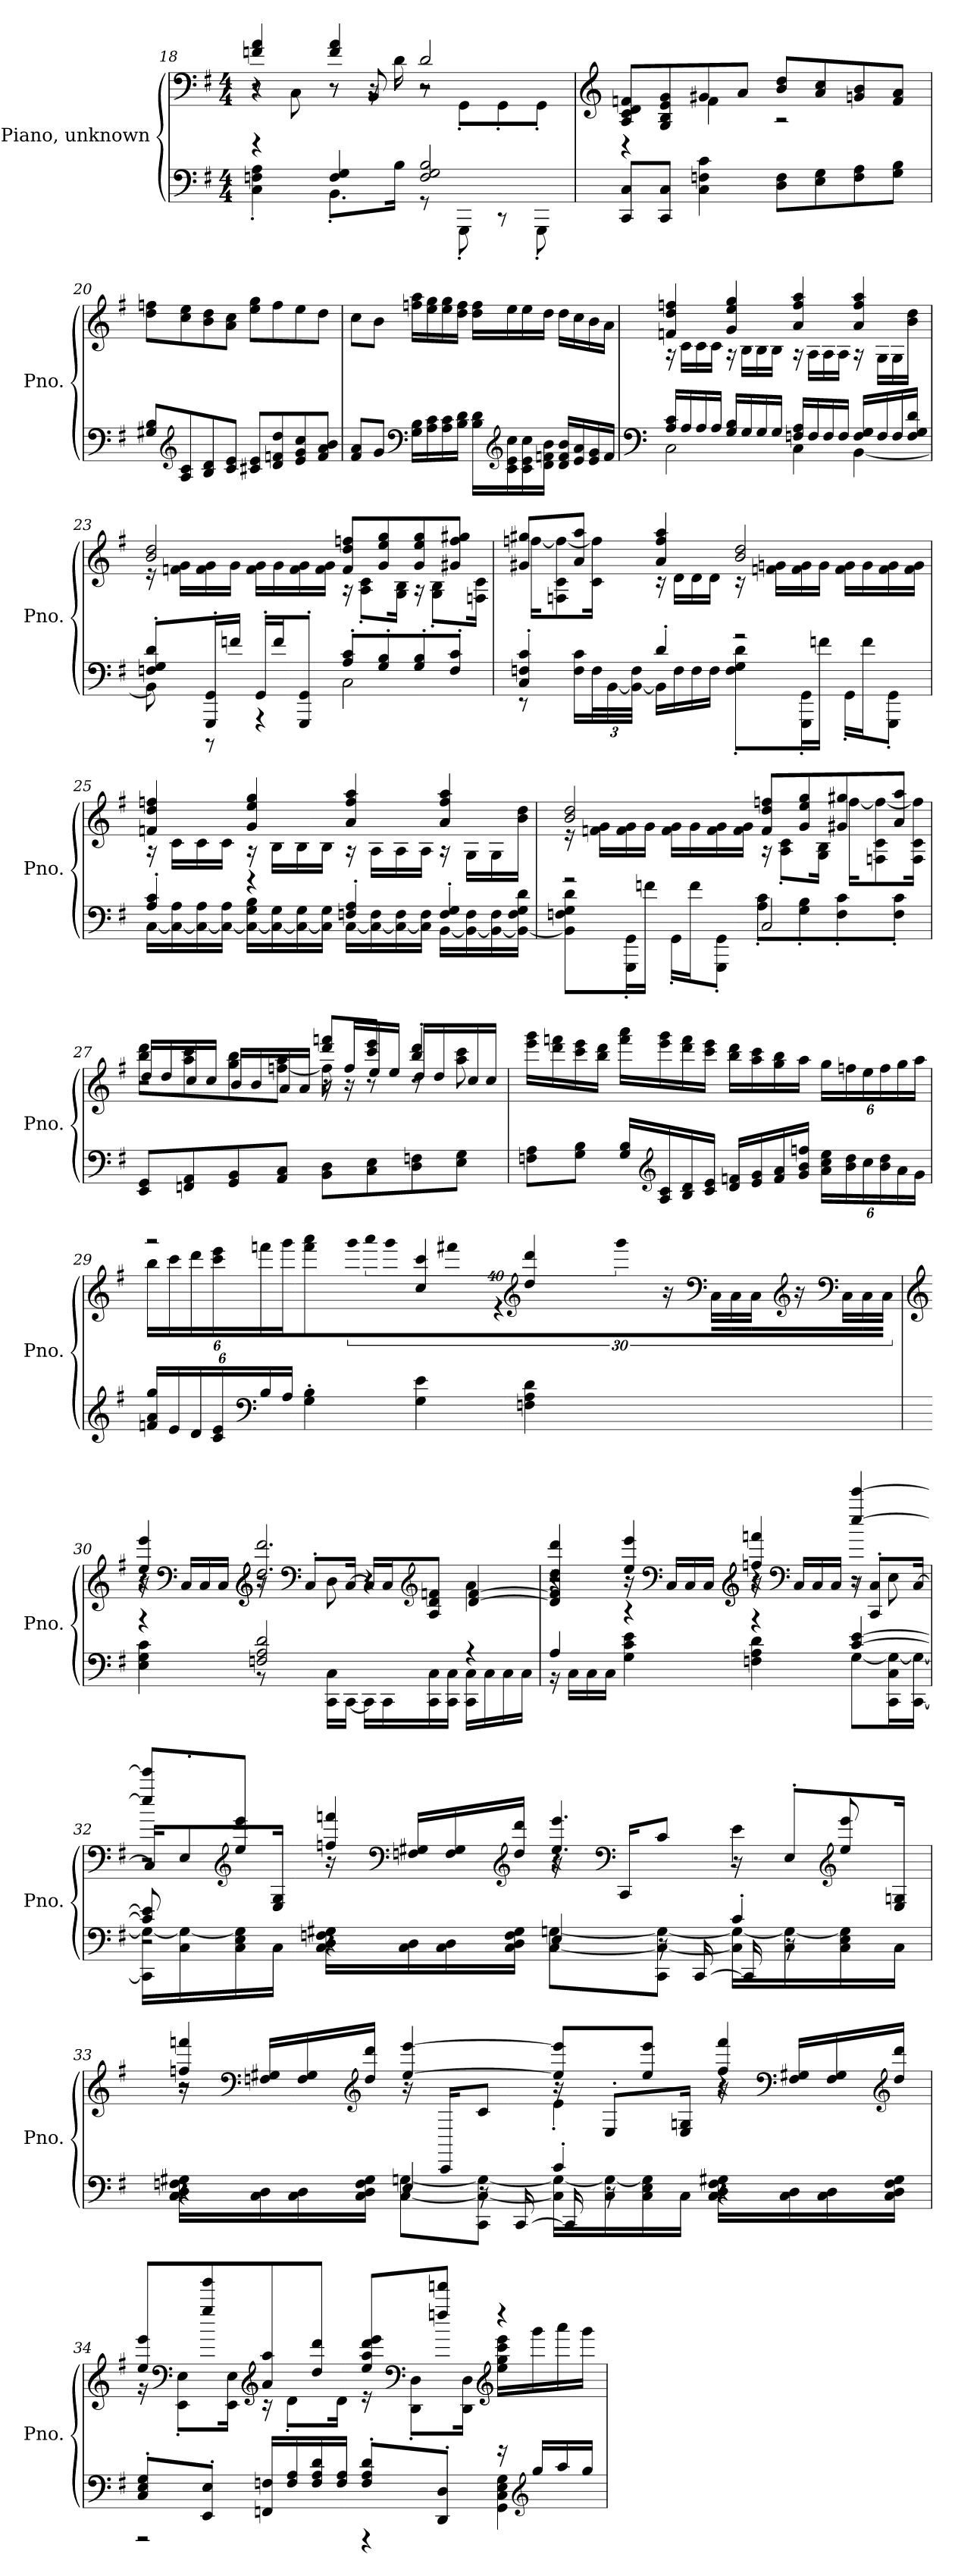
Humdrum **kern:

**kern	**kern
*part1	*part1
*staff2	*staff1
*I"Piano, unknown	*
*I'Pno.	*
!!LO:LB:g=z
*clefF4	*clefF4
*k[f#]	*k[f#]
*M4/4	*M4/4
=18	=18
*^	*^
*	*	*	*^
4r	4C\' 4Fn\' 4A\'	4fn/ 4a/	8r	4r
.	.	.	8C\	.
4F/ 4G/	8.BB'\L	4f/ 4a/	8r	8r
.	.	.	16r	8BB/
.	16B\Jk	.	16d\	.
2F/ 2G/ 2B/	8r	2d/	8r	2r
.	8GGG'\	.	8GG'\L	.
.	8r	.	8GG'\	.
.	8GGG'\	.	8GG'\J	.
*v	*v	*	*	*
*	*v	*v	*v
=19	=19
*	*clefG2
*	*^
8CC/ 8C/L	8A/ 8c/ 8d/ 8fn/L	4r
8CC/ 8C/J	8G/ 8B/ 8e/ 8g/	.
4C\ 4Fn\ 4c\	8g#X/	4f\
.	8a/J	.
8D\ 8F\L	8b/ 8dd/L	2r
8E\ 8G\	8a/ 8cc/	.
8F\ 8A\	8gn/ 8b/	.
8G\ 8B\J	8f/ 8a/J	.
*	*v	*v
=20	=20
8G#X/ 8B/L	8dd\ 8ffn\L
*clefG2	*
8A/ 8c/	8cc\ 8ee\
8B/ 8d/	8b\ 8dd\
8c/ 8e/J	8a\ 8cc\J
8c#X/ 8e/L	8ee\ 8gg\L
8d/ 8fn/ 8dd/	8ff\
8e/ 8g/ 8cc/	8ee\
8f/ 8a/ 8b/J	8dd\J
!!LO:PB:g=z
=21	=21
8f#/ 8a/L	8cc\L
8g/J	8b\J
*clefF4	*
16G\ 16B\LL	16ffn\ 16aa\LL
16A\ 16c\	16ee\ 16gg\
16A\ 16c\	16ee\ 16gg\
16B\ 16d\JJ	16dd\ 16ff\JJ
16B\ 16d\LL	16dd\ 16ff\LL
*clefG2	*
16c\ 16e\ 16cc\	16ee\
16c\ 16e\ 16cc\	16ee\
16d\ 16fn\ 16b\JJ	16dd\JJ
16d/ 16f/ 16b/LL	16dd\LL
16e/ 16a/	16cc\
16e/ 16g/	16b\
16f/JJ	16a\JJ
=22	=22
*clefF4	*
*^	*^
16A/ 16c/LL	2C\	4fn/ 4dd/ 4ffn/	16r
16A/	.	.	16c\LL
16A/	.	.	16c\
16A/JJ	.	.	16c\JJ
16G/ 16B/LL	.	4g/ 4ee/ 4gg/	16r
16G/	.	.	16B\LL
16G/	.	.	16B\
16G/JJ	.	.	16B\JJ
16Fn/ 16A/LL	4C\	4a/ 4ff/ 4aa/	16r
16F/	.	.	16A\LL
16F/	.	.	16A\
16F/JJ	.	.	16A\JJ
16F/ 16G/LL	[4BB\	4a/ 4ff/ 4aa/	16r
16F/	.	.	16G\LL
16F/	.	.	16G\
16F/ 16G/ 16d/JJ	.	.	16b\ 16dd\JJ
!!LO:LB:g=z	!!
=23	=23	=23	=23
8Fn/' 8G/' 8d/'L	8BB\]	2b/ 2dd/	16r
.	.	.	16fn\ 16g\LL
16GGG/' 16GG/'L	8r	.	16f\ 16g\
16fn/JJ	.	.	16g\JJ
16GG'/LL	4r	.	16f\ 16g\LL
16f/J	.	.	16g\
8GGG/' 8GG/'J	.	.	16f\ 16g\
.	.	.	16f\ 16g\JJ
8A/' 8c/'L	2C\	8f/ 8dd/ 8ffn/L	16r
.	.	.	8A\' 8c\'L
8G/' 8B/'	.	8g/ 8ee/ 8gg/	.
.	.	.	16G\ 16B\Jk
8G/' 8B/'	.	8g/ 8ee/ 8gg/	16r
.	.	.	8G\' 8B\'L
8F/' 8c/'J	.	8g#X/ 8ff/ 8gg#X/J	.
.	.	.	16Fn\ 16c\Jk
!!LO:LB:g=z	!!
=24	=24	=24	=24
4C/' 4Fn/' 4c/'	8r	8g#X/ 8gg#X/L	[16ffn\KL
.	.	.	8Fn\ 8c\ 8ff\_
.	16F\ 16c\LL	8a/ 8aa/J	.
*	*Xbrackettup	*	*
.	48F\L	.	16c\ 16ff\]Jk
.	[48BB\	.	.
.	48BB\_ 48F\JJJ	.	.
4d'/	16BB\LL]	4a/ 4ff/ 4aa/	16r
.	16F\	.	16d\LL
.	16F\	.	16d\
.	16F\JJ	.	16d\JJ
2r	8F\' 8G\' 8d\'L	2b/ 2dd/	16r
.	.	.	16fn\ 16gn\LL
.	16GGG\' 16GG\'L	.	16f\ 16g\
.	16fn\JJ	.	16g\JJ
.	16GG'\LL	.	16f\ 16g\LL
.	16f\J	.	16g\
.	8GGG\' 8GG\'J	.	16f\ 16g\
.	.	.	16f\ 16g\JJ
!!LO:LB:g=z	!!
=25	=25	=25	=25
4A/' 4c/'	[16C\LL	4fn/ 4dd/ 4ffn/	16r
.	16C\_ 16A\	.	16c\LL
.	16C\_ 16A\	.	16c\
.	16C\_ 16A\JJ	.	16c\JJ
4r	16C\_ 16G\ 16B\LL	4g/ 4ee/ 4gg/	16r
.	16C\_ 16G\	.	16B\LL
.	16C\_ 16G\	.	16B\
.	16C\] 16G\JJ	.	16B\JJ
4Fn/' 4A/'	[16C\LL	4a/ 4ff/ 4aa/	16r
.	16C\_ 16F\	.	16A\LL
.	16C\_ 16F\	.	16A\
.	16C\] 16F\JJ	.	16A\JJ
4F/' 4G/'	[16BB\LL	4a/ 4ff/ 4aa/	16r
.	16BB\_ 16F\	.	16G\LL
.	16BB\_ 16F\	.	16G\
.	16BB\_ 16F\ 16G\ 16d\JJ	.	16b\ 16dd\JJ
!!LO:LB:g=z	!!
=26	=26	=26	=26
2r	8BB\] 8Fn\ 8G\ 8d\L	2b/ 2dd/	16r
.	.	.	16fn\ 16g\LL
.	16GGG\' 16GG\'L	.	16f\ 16g\
.	16fn\JJ	.	16g\JJ
.	16GG'\LL	.	16f\ 16g\LL
.	16f\J	.	16g\
.	8GGG\' 8GG\'J	.	16f\ 16g\
.	.	.	16f\ 16g\JJ
2C/	8A\' 8c\'L	8f/ 8dd/ 8ffn/L	16r
.	.	.	8A\' 8c\'L
.	8G\' 8B\'	8g/ 8ee/ 8gg/	.
.	.	.	16G\ 16B\Jk
.	8F\' 8c\'	8g#X/ 8gg#X/	[16ff\KL
.	.	.	8Fn\ 8c\ 8ff\_
.	8F\' 8c\'J	8a/ 8aa/J	.
.	.	.	16F\ 16c\ 16ff\]Jk
*v	*v	*	*
=27	=27	=27
*	*	*^
8EE/ 8GG/L	2r	8bb\ 8ddd\L	16dd/LL
.	.	.	16dd/
8FFn/ 8AA/	.	8aa\ 8ccc\	16cc/
.	.	.	16cc/JJ
8GG/ 8BB/	.	8gg\ 8bb\	16b/LL
.	.	.	16b/
8AA/ 8C/J	.	[8ffn\ 8aa\J	16a/
.	.	.	16a/JJ
8BB\ 8D\L	8ddd/ 8fffn/L	16ff\]	16r
.	.	16r	16ff/LL
8C\ 8E\	8ccc/ 8eee/J	8r	16ee/
.	.	.	16ee/JJ
8D\ 8Fn\	4bb/' 4ddd/'	8r	16dd/LL
.	.	.	16dd/
8E\ 8G\J	.	8aa\ 8ccc\	16cc/
.	.	.	16cc/JJ
*	*v	*v	*v
!!LO:LB:g=z
=28	=28
8Fn\ 8A\L	16eee\ 16ggg\LL
.	16ddd\ 16fffn\
8G\ 8B\J	16ccc\ 16eee\
.	16bb\ 16ddd\JJ
16G/ 16B/LL	16fff\ 16aaa\LL
*clefG2	*
16A/ 16c/	16eee\ 16ggg\
16B/ 16d/	16ddd\ 16fff\
16c/ 16e/JJ	16ccc\ 16eee\JJ
16d/ 16fn/LL	16bb\ 16ddd\LL
16e/ 16g/	16aa\ 16ccc\
16f/ 16a/	16gg\ 16bb\
16g/ 16b/ 16ffn/JJ	16aa\JJ
*	*Xbrackettup
24a\ 24cc\ 24ee\LL	24gg\LL
24b\ 24dd\	24ffn\
24cc\	24ee\
24b\ 24dd\	24ff\
24a\	24gg\
24g\JJ	24aa\JJ
!!LO:PB:g=z
=29	=29
*	*^
24fn/ 24a/ 24gg/LL	2r	24bb\LL
24e/	.	24ccc\
24d/	.	24ddd\
24c/ 24e/	.	24ccc\ 24eee\
*clefF4	*	*
24B/	.	24fffn\
24A/JJ	.	24ggg\J
4G\' 4B\'	.	8fff\ 8aaa\
*	*	*brackettup
!	!	!LO:N:vis=64
.	.	960%17ggg\KLL
!	!	!LO:N:vis=32
.	.	640%23aaa\
!	!	!LO:N:vis=64
.	.	960%17ggg\L
!	!	!LO:N:vis=64
.	.	960%17fff#X\JJJJ
!	!	!LO:N:vis=64
.	.	960%17r
.	.	1920ryy
!	!	!LO:N:vis=64
.	.	960%17ggg\
4G\ 4e\	4cc/ 4ccc/	16r
*	*clefF4	*
.	.	16C\LL
.	.	16C\
.	.	16C\JJ
*	*clefG2	*
4Fn\ 4A\ 4d\	4dd/ 4ddd/	16r
*	*clefF4	*
.	.	16C\LL
.	.	16C\
.	.	16C\JJ
*	*v	*v
!!LO:LB:g=z
=30	=30
*	*clefG2
*^	*^
*	*	*	*^
4r	4E\ 4G\ 4c\	4ee/ 4eee/	4r	16r
*	*	*clefF4	*	*
.	.	.	.	16C/LL
.	.	.	.	16C/
.	.	.	.	16C/JJ
*	*	*clefG2	*	*
2Fn/ 2A/ 2d/	8r	2.dd/ 2.ddd/	8r	16r
*	*	*clefF4	*	*
.	.	.	.	8C'/L
.	16CC\ 16C\LL	.	8D\	.
.	[16CC\JJ	.	.	[16C/Jk
.	16CC\LL]	.	4r	16C/LL]
.	16CC\	.	.	16C/J
*	*	*clefG2	*	*
.	16CC\ 16C\	.	.	8A/ 8d/ 8fn/J
.	16CC\ 16C\JJ	.	.	.
4r	16CC\ 16C\LL	.	4a\	[4d/ [4f/
.	16C\	.	.	.
.	16C\	.	.	.
.	16C\JJ	.	.	.
!!LO:LB:g=z	!!	!!
=31	=31	=31	=31	=31
4A/	16r	4r	2r	4d/] 4f/] 4dd/ 4ddd/
.	16C\LL	.	.	.
.	16C\	.	.	.
.	16C\JJ	.	.	.
4r	4G\ 4c\ 4e\	4ee/ 4eee/	.	16r
*	*	*clefF4	*	*
.	.	.	.	16C/LL
.	.	.	.	16C/
.	.	.	.	16C/JJ
*	*	*clefG2	*	*
4r	4Fn\ 4A\ 4d\	4ffn/ 4fffn/	4r	16r
*	*	*clefF4	*	*
.	.	.	.	16C/LL
.	.	.	.	16C/
.	.	.	.	16C/JJ
[4c/ [4e/	[8G\L	[4ee/ [4eee/	8r	16r
.	.	.	.	8CC/' 8C/'L
.	16CC\ 16C\ 16G\_L	.	8E\	.
.	[16CC\ 16G\_JJ	.	.	[16C/Jk
!!LO:LB:g=z	!!	!!
=32	=32	=32	=32	=32
*	*^	*	*	*
8c/] 8e/]	16CC\] 16G\_LL	2r	8ee/] 8eee/]L	2r	16C/KL]
.	16C\ 16G\_	.	.	.	8E'/
*	*	*	*clefG2	*	*
8r	16C\ 16E\ 16G\]	.	8ee/ 8eee/J	.	.
.	16C\JJ	.	.	.	16E/ 16G/Jk
4r	16C\ 16D\ 16Fn\ 16G#X\LL	.	4ffn/ 4fffn/	.	16r
*	*	*	*clefF4	*	*
.	16C\ 16D\	.	.	.	16Fn/ 16G#X/LL
.	16C\ 16D\	.	.	.	16F/ 16G#/
*	*	*	*clefG2	*	*
.	16C\ 16D\ 16F\ 16G#\JJ	.	.	.	16dd/ 16ddd/JJ
4E/	[8C\ [8Gn\L	8r	4.ee/ 4.eee/	4r	16r
*	*	*	*clefF4	*	*
.	.	.	.	.	16CC/KL
.	8CC\ 8C\_ 8G\_J	16r	.	.	8c/J
.	.	[16CC/	.	.	.
4c'/	16C\] 16G\_LL	16CC/]	.	4e'\	16r
.	16C\ 16G\_	16r	.	.	8E'/L
*	*	*	*clefG2	*	*
.	16C\ 16E\ 16G\]	8r	8ee/ 8eee/	.	.
.	16C\JJ	.	.	.	16E/ 16Gn/Jk
!!LO:LB:g=z	!!	!!
=33	=33	=33	=33	=33	=33
4r	16C\ 16D\ 16Fn\ 16G#X\LL	4r	4ffn/ 4fffn/	2r	16r
*	*	*	*clefF4	*	*
.	16C\ 16D\	.	.	.	16Fn/ 16G#X/LL
.	16C\ 16D\	.	.	.	16F/ 16G#/
*	*	*	*clefG2	*	*
.	16C\ 16D\ 16F\ 16G#\JJ	.	.	.	16dd/ 16ddd/JJ
4E/	[8C\ [8Gn\L	8r	[4ee/ [4eee/	.	16r
.	.	.	.	.	16CC/KL
.	8CC\ 8C\_ 8G\_J	16r	.	.	8c/J
.	.	[16CC/	.	.	.
4c'/	16C\] 16G\_LL	16CC/]	8ee/] 8eee/]L	4e'\	16r
.	16C\ 16G\_	16r	.	.	8E'/L
.	16C\ 16E\ 16G\]	8r	8ee/ 8eee/J	.	.
.	16C\JJ	.	.	.	16E/ 16Gn/Jk
4r	16C\ 16D\ 16F\ 16G#X\LL	4r	4ff/ 4fff/	4r	16r
*	*	*	*clefF4	*	*
.	16C\ 16D\	.	.	.	16F/ 16G#X/LL
.	16C\ 16D\	.	.	.	16F/ 16G#/
*	*	*	*clefG2	*	*
.	16C\ 16D\ 16F\ 16G#\JJ	.	.	.	16dd/ 16ddd/JJ
*	*v	*v	*	*	*
*	*	*	*v	*v
!!LO:LB:g=z
=34	=34	=34	=34
8C/' 8E/' 8G/'L	2r	8ee/ 8eee/L	16r
*	*	*clefF4	*
.	.	.	8EE\' 8E\'L
8EE/' 8E/'J	.	8gg/ 8ggg/	.
.	.	.	16EE\ 16E\Jk
*	*	*clefG2	*
16FFn/ 16Fn/LL	.	8a/ 8aa/	16r
16F/ 16A/	.	.	8d'\L
16F/ 16A/ 16d/	.	8dd/ 8ddd/J	.
16F/ 16A/JJ	.	.	16d\Jk
8F/' 8A/' 8d/'L	4r	8ee/ 8aa/ 8ddd/ 8eee/L	16r
*	*	*clefF4	*
.	.	.	8DD\' 8D\'L
8DD/' 8D/'J	.	8ffn/ 8fffn/J	.
.	.	.	16DD\ 16D\Jk
*	*	*clefG2	*
16r	4GG\ 4C\ 4E\ 4G\	4r	16ee\ 16gg\ 16ccc\ 16eee\LL
*clefG2	*	*	*
16gg/LL	.	.	16ggg\
16aa/	.	.	16aaa\
16gg/JJ	.	.	16ggg\JJ
*v	*v	*	*
*	*v	*v
=	=
*-	*-
